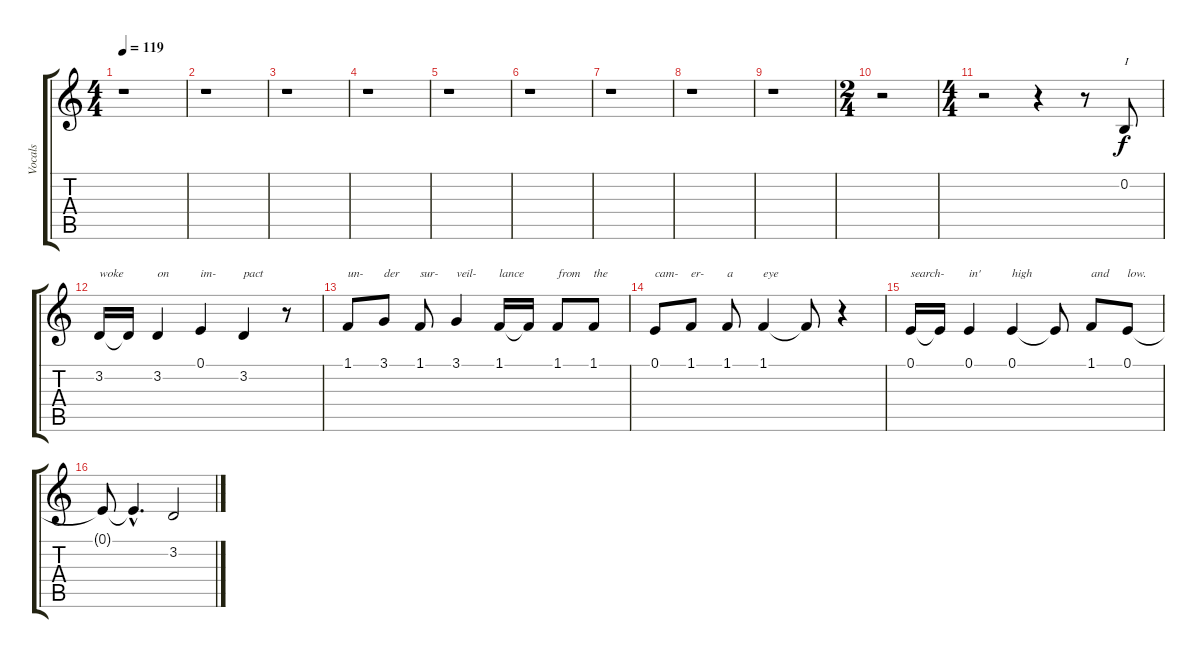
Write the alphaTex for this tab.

\track ("Vocals" "Vocals") {instrument brasssection}
\staff {score tabs}
\tuning (E4 B3 G3 D3 A2 E2) {hide}
\ts (4 4)
\tempo 119
\clef g2
\ks c
r.1{dy f instrument brasssection} |
r.1 |
r.1 |
r.1 |
r.1 |
r.1 |
r.1 |
r.1 |
r.1 |
\ts (2 4)
r.2 |
\ts (4 4)
r.2 r.4 r.8 0.2.8{txt "I"} |
3.2.16{txt "woke"} 3.2{t}.16 3.2.4{txt "on"} 0.1.4{txt "im-"} 3.2.4{txt "pact"} r.8 |
1.1.8{txt "un-"} 3.1.8{txt "der"} 1.1.8{txt "sur-"} 3.1.4{txt "veil-"} 1.1.16{txt "lance"} 1.1{t}.16 1.1.8{txt "from"} 1.1.8{txt "the"} |
0.1.8{txt "cam-"} 1.1.8{txt "er-"} 1.1.8{txt "a"} 1.1.4{txt "eye"} 1.1{t}.8 r.4 |
0.1.16{txt "search-"} 0.1{t}.16 0.1.4{txt "in'"} 0.1.4{txt "high"} 0.1{t}.8 1.1.8{txt "and"} 0.1.8{txt "low."} |
0.1{t}.8 0.1{hac t}.4{d} 3.2.2
